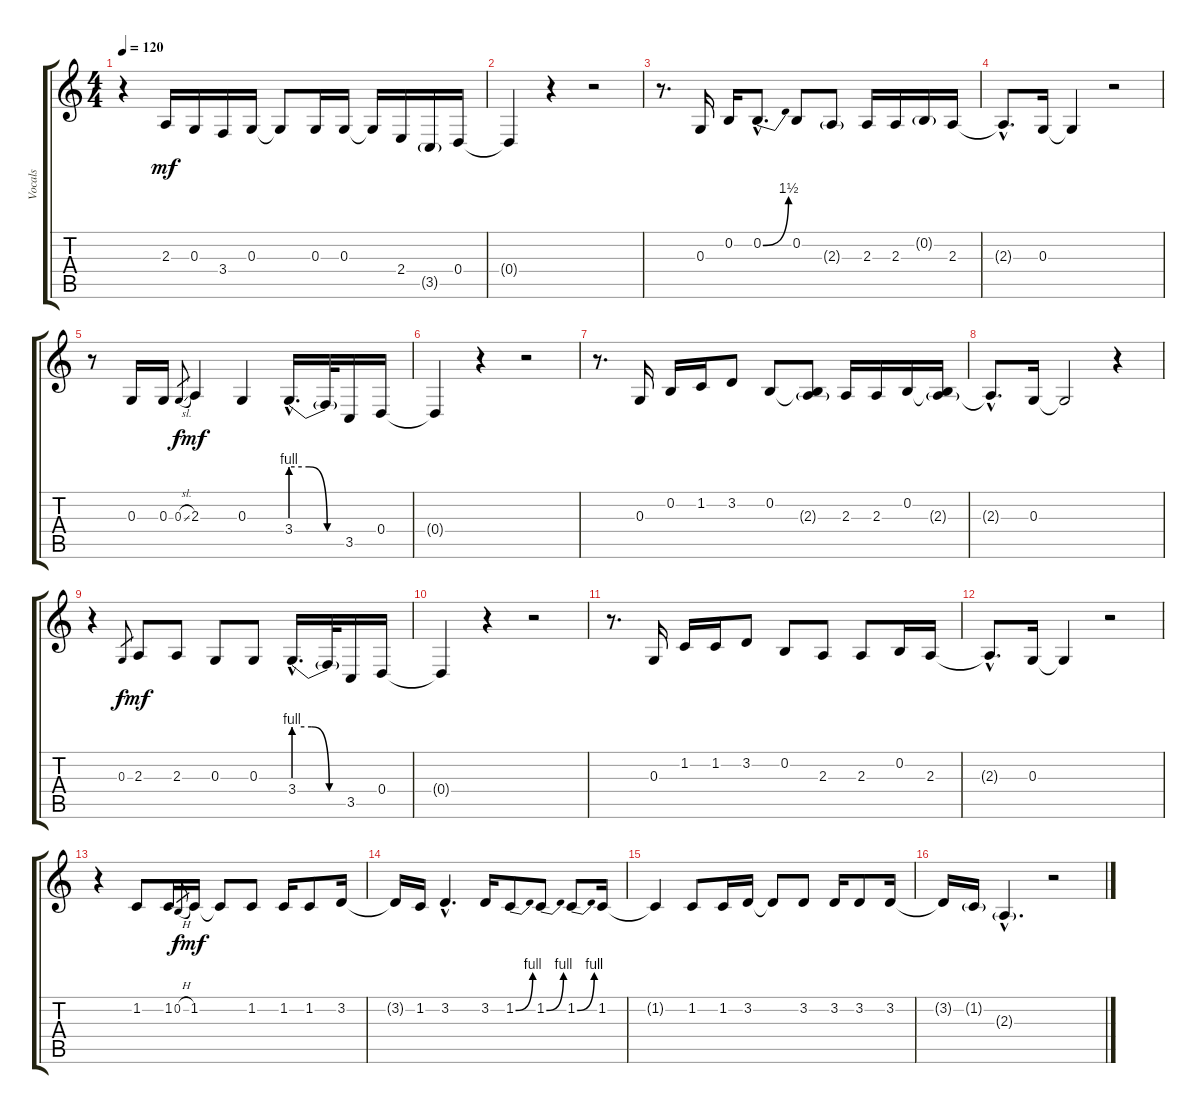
\track ("Vocals" "Vocals") {instrument lead6voice}
\staff {score tabs}
\tuning (E4 B3 G3 D3 A2 E2) {hide}
\ts (4 4)
\tempo 120
\clef g2
\ks c
r.4{dy mf} 2.3.16 0.3.16 3.4.16 0.3.16 0.3{t}.8 0.3.16 0.3.16 0.3{t}.16 2.4.16 3.5{g}.16 0.4.16 |
0.4{t}.4 r.4 r.2 |
r.8{d} 0.3.16 0.2.16 0.2{be (bend 0 0 60 6) hac}.8{d} 0.2.8 2.3{g}.8 2.3.16 2.3.16 0.2{g}.16 2.3.16 |
2.3{hac t}.8{d} 0.3.16 0.3{t}.4 r.2 |
r.8 0.3.16 0.3.16 0.3{sl}.8{gr dy f} 2.3.4{dy mf} 0.3.4 3.4{be (custom 0 4 20 4 40 0 60 0) hac}.16{d} 3.4{t}.32 3.5.16 0.4.16 |
0.4{t}.4 r.4 r.2 |
r.8{d} 0.3.16 0.2.16 1.2.16 3.2.8 0.2.8 (0.2{t} 2.3{g}).8 2.3.16 2.3.16 0.2.16 (0.2{t} 2.3{g}).16 |
2.3{hac t}.8{d} 0.3.16 0.3{t}.2 r.4 |
r.4 0.3.8{gr dy f} 2.3.8{dy mf} 2.3.8 0.3.8 0.3.8 3.4{be (custom 0 4 20 4 40 0 60 0) hac}.16{d} 3.4{t}.32 3.5.16 0.4.16 |
0.4{t}.4 r.4 r.2 |
r.8{d} 0.3.16 1.2.16 1.2.16 3.2.8 0.2.8 2.3.8 2.3.8 0.2.16 2.3.16 |
2.3{hac t}.8{d} 0.3.16 0.3{t}.4 r.2 |
r.4{volume 16} 1.2.8 1.2.16 0.2{h}.8{gr dy f} 1.2.16{dy mf} 1.2{t}.8 1.2.8 1.2.16 1.2.8 3.2.16 |
3.2{t}.16 1.2.16 3.2{hac}.4{d} 3.2.16 1.2{be (bend 0 0 60 4)}.8 1.2{be (bend 0 0 60 4)}.8 1.2{be (bend 0 0 60 4)}.8 1.2.16 |
1.2{t}.4 1.2.8 1.2.16 3.2.16 3.2{t}.8 3.2.8 3.2.16 3.2.8 3.2.16 |
3.2{t}.16 1.2{g}.16 2.3{g hac}.4{d} r.2
